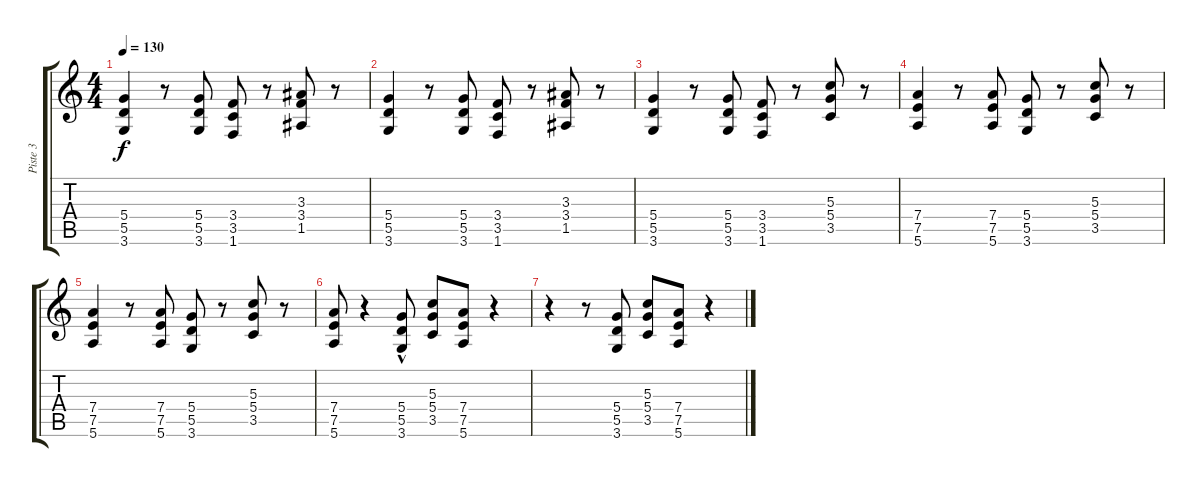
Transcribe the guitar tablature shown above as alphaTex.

\track ("Piste 3" "Piste 3") {instrument distortionguitar}
\staff {score tabs}
\tuning (E4 B3 G3 D3 A2 E2) {hide}
\ts (4 4)
\tempo 130
\clef g2
\ks c
(5.4 5.5 3.6).4{dy f instrument distortionguitar} r.8 (5.4 5.5 3.6).8 (3.4 3.5 1.6).8 r.8 (3.3 3.4 1.5).8 r.8 |
(5.4 5.5 3.6).4 r.8 (5.4 5.5 3.6).8 (3.4 3.5 1.6).8 r.8 (3.3 3.4 1.5).8 r.8 |
(5.4 5.5 3.6).4 r.8 (5.4 5.5 3.6).8 (3.4 3.5 1.6).8 r.8 (5.3 5.4 3.5).8 r.8 |
(7.4 7.5 5.6).4 r.8 (7.4 7.5 5.6).8 (5.4 5.5 3.6).8 r.8 (5.3 5.4 3.5).8 r.8 |
(7.4 7.5 5.6).4 r.8 (7.4 7.5 5.6).8 (5.4 5.5 3.6).8 r.8 (5.3 5.4 3.5).8 r.8 |
(7.4 7.5 5.6).8 r.4 (5.4 5.5{hac} 3.6).8 (5.3 5.4 3.5).8 (7.4 7.5 5.6).8 r.4 |
r.4 r.8 (5.4 5.5 3.6).8 (5.3 5.4 3.5).8 (7.4 7.5 5.6).8 r.4
